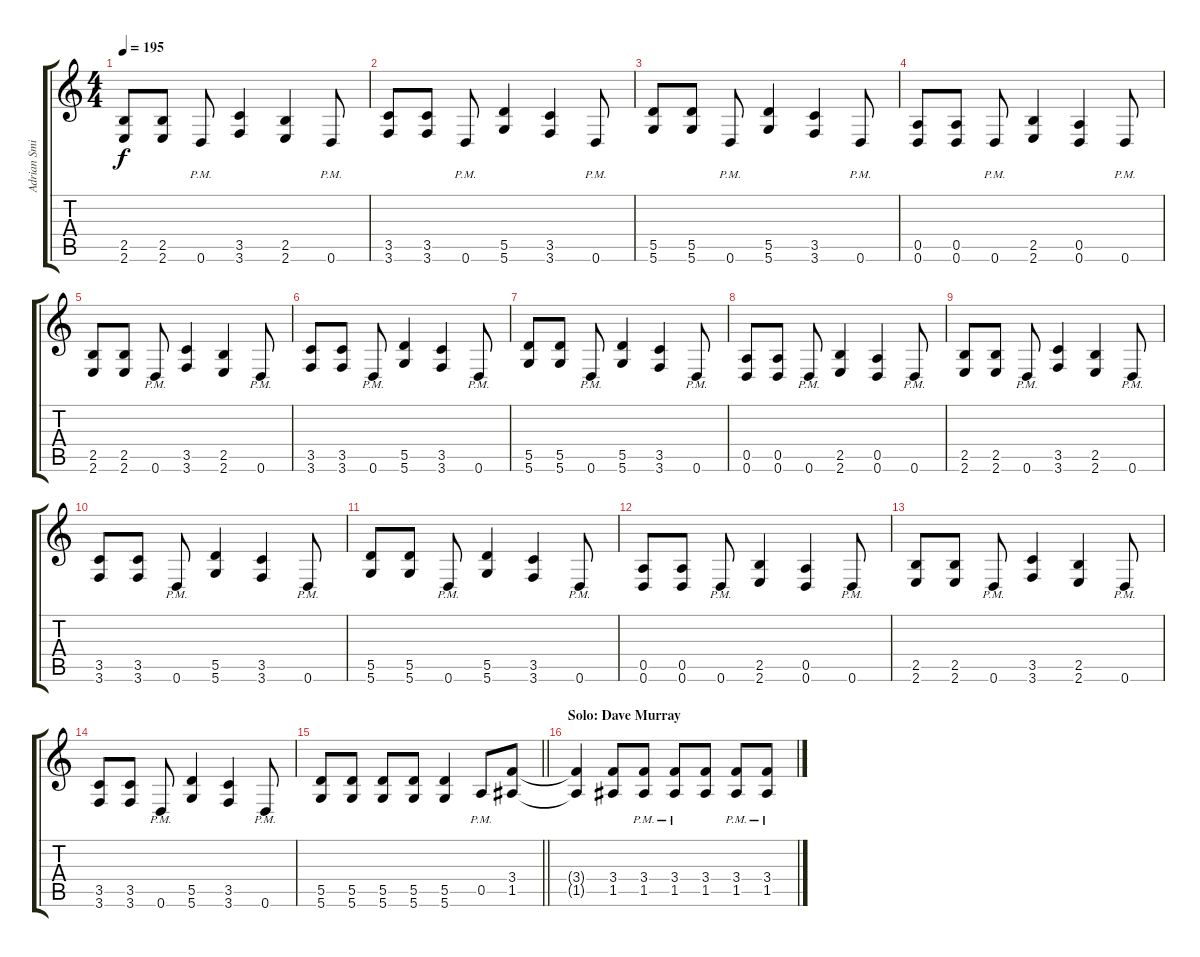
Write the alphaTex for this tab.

\track ("Adrian Smith" "Adrian Smi") {instrument overdrivenguitar}
\staff {score tabs}
\tuning (E4 B3 G3 D3 A2 D2) {hide}
\ts (4 4)
\tempo 195
\clef g2
\ks c
(2.5 2.6).8{dy f} (2.5 2.6).8 0.6{pm}.8 (3.5 3.6).4 (2.5 2.6).4 0.6{pm}.8 |
(3.5 3.6).8 (3.5 3.6).8 0.6{pm}.8 (5.5 5.6).4 (3.5 3.6).4 0.6{pm}.8 |
(5.5 5.6).8 (5.5 5.6).8 0.6{pm}.8 (5.5 5.6).4 (3.5 3.6).4 0.6{pm}.8 |
(0.5 0.6).8 (0.5 0.6).8 0.6{pm}.8 (2.5 2.6).4 (0.5 0.6).4 0.6{pm}.8 |
(2.5 2.6).8 (2.5 2.6).8 0.6{pm}.8 (3.5 3.6).4 (2.5 2.6).4 0.6{pm}.8 |
(3.5 3.6).8 (3.5 3.6).8 0.6{pm}.8 (5.5 5.6).4 (3.5 3.6).4 0.6{pm}.8 |
(5.5 5.6).8 (5.5 5.6).8 0.6{pm}.8 (5.5 5.6).4 (3.5 3.6).4 0.6{pm}.8 |
(0.5 0.6).8 (0.5 0.6).8 0.6{pm}.8 (2.5 2.6).4 (0.5 0.6).4 0.6{pm}.8 |
(2.5 2.6).8 (2.5 2.6).8 0.6{pm}.8 (3.5 3.6).4 (2.5 2.6).4 0.6{pm}.8 |
(3.5 3.6).8 (3.5 3.6).8 0.6{pm}.8 (5.5 5.6).4 (3.5 3.6).4 0.6{pm}.8 |
(5.5 5.6).8 (5.5 5.6).8 0.6{pm}.8 (5.5 5.6).4 (3.5 3.6).4 0.6{pm}.8 |
(0.5 0.6).8 (0.5 0.6).8 0.6{pm}.8 (2.5 2.6).4 (0.5 0.6).4 0.6{pm}.8 |
(2.5 2.6).8 (2.5 2.6).8 0.6{pm}.8 (3.5 3.6).4 (2.5 2.6).4 0.6{pm}.8 |
(3.5 3.6).8 (3.5 3.6).8 0.6{pm}.8 (5.5 5.6).4 (3.5 3.6).4 0.6{pm}.8 |
\barLineRight lightlight
(5.5 5.6).8 (5.5 5.6).8 (5.5 5.6).8 (5.5 5.6).8 (5.5 5.6).4 0.5{pm}.8 (3.4 1.5).8 |
\section ("" "Solo: Dave Murray")
(3.4{t} 1.5{t}).4 (3.4 1.5).8 (3.4{pm} 1.5{pm}).8 (3.4{pm} 1.5{pm}).8 (3.4 1.5).8 (3.4{pm} 1.5{pm}).8 (3.4{pm} 1.5{pm}).8
